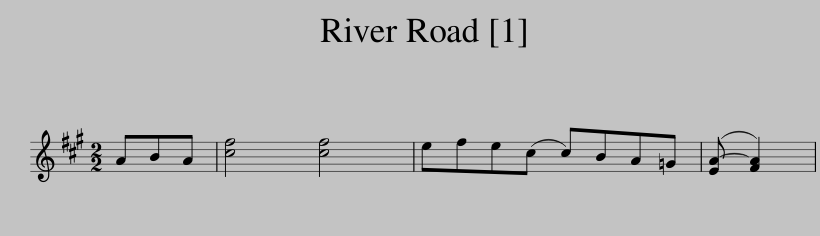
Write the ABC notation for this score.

X:1
L:1/8
M:2/2
I:linebreak $
K:A
V:1 treble
V:1
 ABA | [cf]4 [cf]4 | efe(c c)BA=G | ([EA-] [FA]2) | %4
